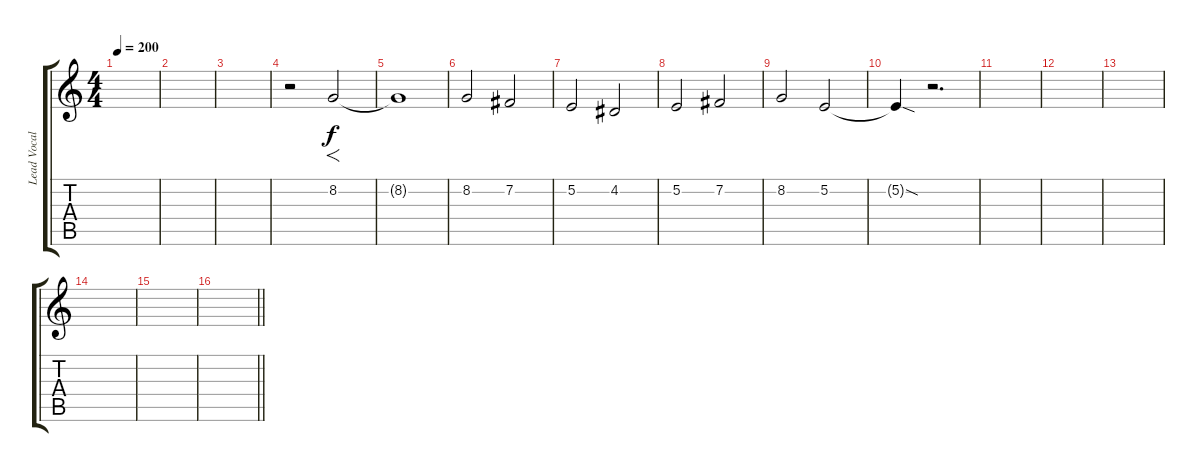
\track ("Lead Vocals - Matt Heafy" "Lead Vocal") {instrument synthvoice}
\staff {score tabs}
\tuning (E4 B3 G3 D3 A2 E2) {hide}
\ts (4 4)
\tempo 200
\clef g2
\ks c
|
|
|
r.2 8.2.2{f} |
8.2{t}.1 |
8.2.2 7.2.2 |
5.2.2 4.2.2 |
5.2.2 7.2.2 |
8.2.2 5.2.2 |
5.2{sod t}.4 r.2{d} |
|
|
|
|
|
\barLineRight lightlight
